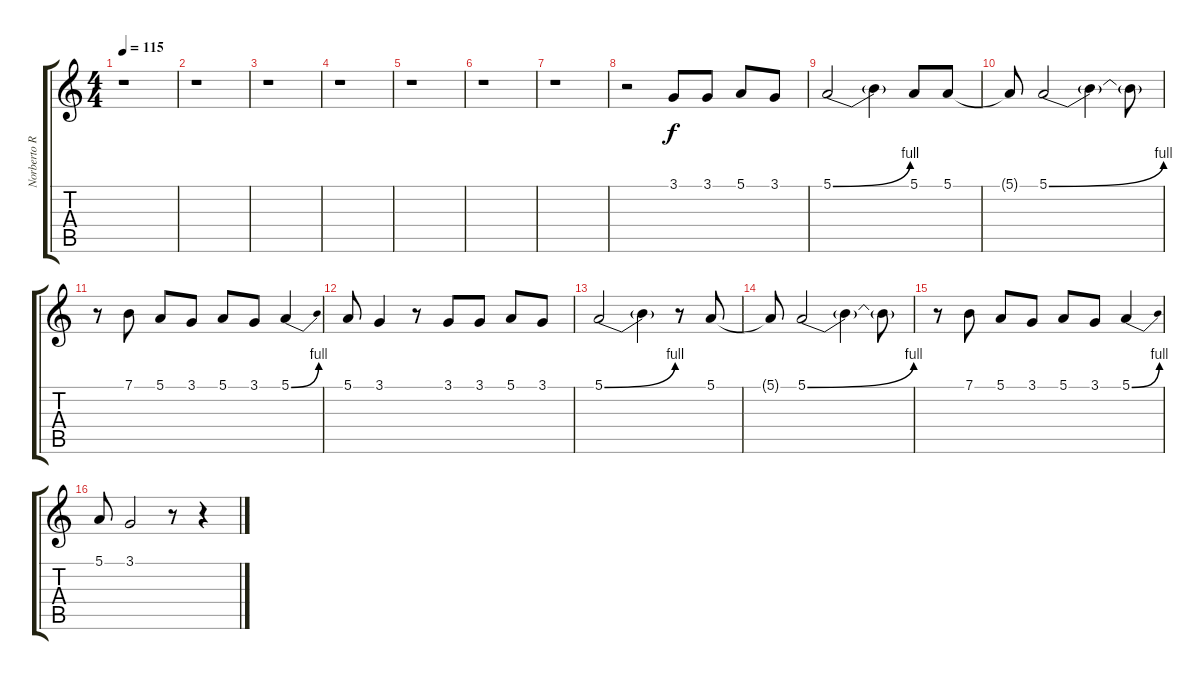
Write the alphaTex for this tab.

\track ("Norberto Rodriguez" "Norberto R") {instrument flute}
\staff {score tabs}
\tuning (E4 B3 G3 D3 A2 E2) {hide}
\ts (4 4)
\tempo 115
\clef g2
\ks c
r.1{dy f instrument flute} |
r.1 |
r.1 |
r.1 |
r.1 |
r.1 |
r.1 |
r.2 3.1.8 3.1.8 5.1.8 3.1.8 |
5.1{be (bend 0 0 60 4)}.2 5.1{t}.4 5.1.8 5.1.8 |
5.1{t}.8 5.1{be (bend 0 0 60 4)}.2 5.1{t}.4 5.1{t}.8 |
r.8 7.1.8 5.1.8 3.1.8 5.1.8 3.1.8 5.1{be (bend 0 0 60 4)}.4 |
5.1.8 3.1.4 r.8 3.1.8 3.1.8 5.1.8 3.1.8 |
5.1{be (bend 0 0 60 4)}.2 5.1{t}.4 r.8 5.1.8 |
5.1{t}.8 5.1{be (bend 0 0 60 4)}.2 5.1{t}.4 5.1{t}.8 |
r.8 7.1.8 5.1.8 3.1.8 5.1.8 3.1.8 5.1{be (bend 0 0 60 4)}.4 |
5.1.8 3.1.2 r.8 r.4
